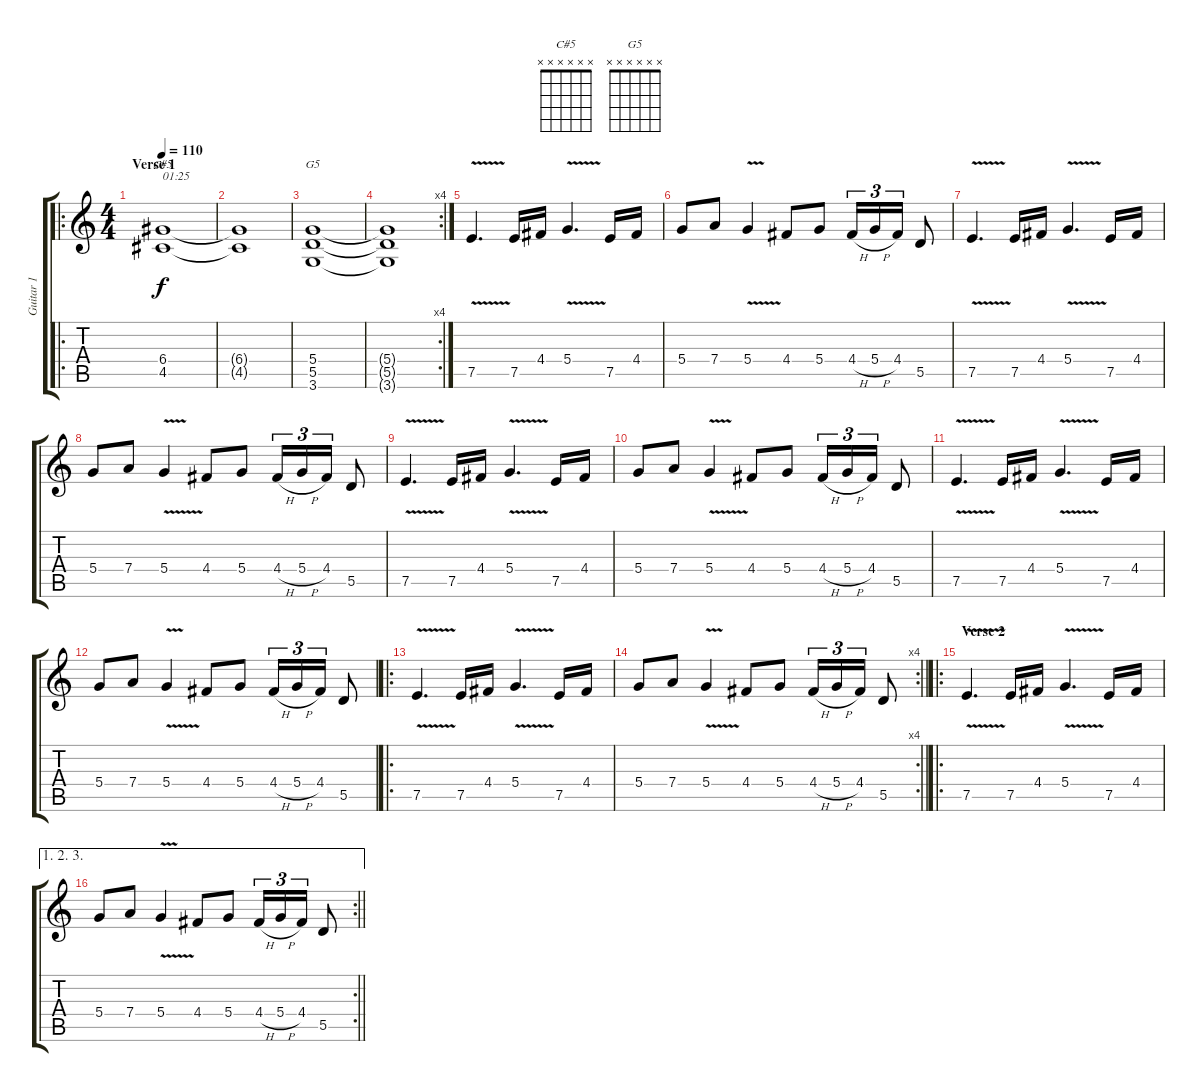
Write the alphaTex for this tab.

\track ("Guitar 1" "Guitar 1") {instrument distortionguitar}
\staff {score tabs}
\tuning (E4 B3 G3 D3 A2 E2) {hide}
\chord ("C#5" x x x x x x)
\chord ("G5" x x x x x x)
\ro
\ts (4 4)
\section ("" "Verse 1")
\tempo 110
\clef g2
\ks c
(6.4 4.5).1{ch "C#5" txt "01:25" dy f instrument distortionguitar} |
(6.4{t} 4.5{t}).1 |
(5.4 5.5 3.6).1{ch "G5"} |
\rc 4
(5.4{t} 5.5{t} 3.6{t}).1 |
7.5{v}.4{d} 7.5.16 4.4.16 5.4{v}.4{d} 7.5.16 4.4.16 |
5.4.8 7.4.8 5.4{v}.4 4.4.8 5.4.8 4.4{h}.16{tu (3 2)} 5.4{h}.16{tu (3 2)} 4.4.16{tu (3 2)} 5.5.8 |
7.5{v}.4{d} 7.5.16 4.4.16 5.4{v}.4{d} 7.5.16 4.4.16 |
5.4.8 7.4.8 5.4{v}.4 4.4.8 5.4.8 4.4{h}.16{tu (3 2)} 5.4{h}.16{tu (3 2)} 4.4.16{tu (3 2)} 5.5.8 |
7.5{v}.4{d} 7.5.16 4.4.16 5.4{v}.4{d} 7.5.16 4.4.16 |
5.4.8 7.4.8 5.4{v}.4 4.4.8 5.4.8 4.4{h}.16{tu (3 2)} 5.4{h}.16{tu (3 2)} 4.4.16{tu (3 2)} 5.5.8 |
7.5{v}.4{d} 7.5.16 4.4.16 5.4{v}.4{d} 7.5.16 4.4.16 |
5.4.8 7.4.8 5.4{v}.4 4.4.8 5.4.8 4.4{h}.16{tu (3 2)} 5.4{h}.16{tu (3 2)} 4.4.16{tu (3 2)} 5.5.8 |
\ro
7.5{v}.4{d} 7.5.16 4.4.16 5.4{v}.4{d} 7.5.16 4.4.16 |
\rc 4
\barLineRight lightlight
5.4.8 7.4.8 5.4{v}.4 4.4.8 5.4.8 4.4{h}.16{tu (3 2)} 5.4{h}.16{tu (3 2)} 4.4.16{tu (3 2)} 5.5.8 |
\ro
\section ("" "Verse 2")
7.5{v}.4{d} 7.5.16 4.4.16 5.4{v}.4{d} 7.5.16 4.4.16 |
\ae (1 2 3)
\rc 2
\barLineRight lightlight
5.4.8 7.4.8 5.4{v}.4 4.4.8 5.4.8 4.4{h}.16{tu (3 2)} 5.4{h}.16{tu (3 2)} 4.4.16{tu (3 2)} 5.5.8
